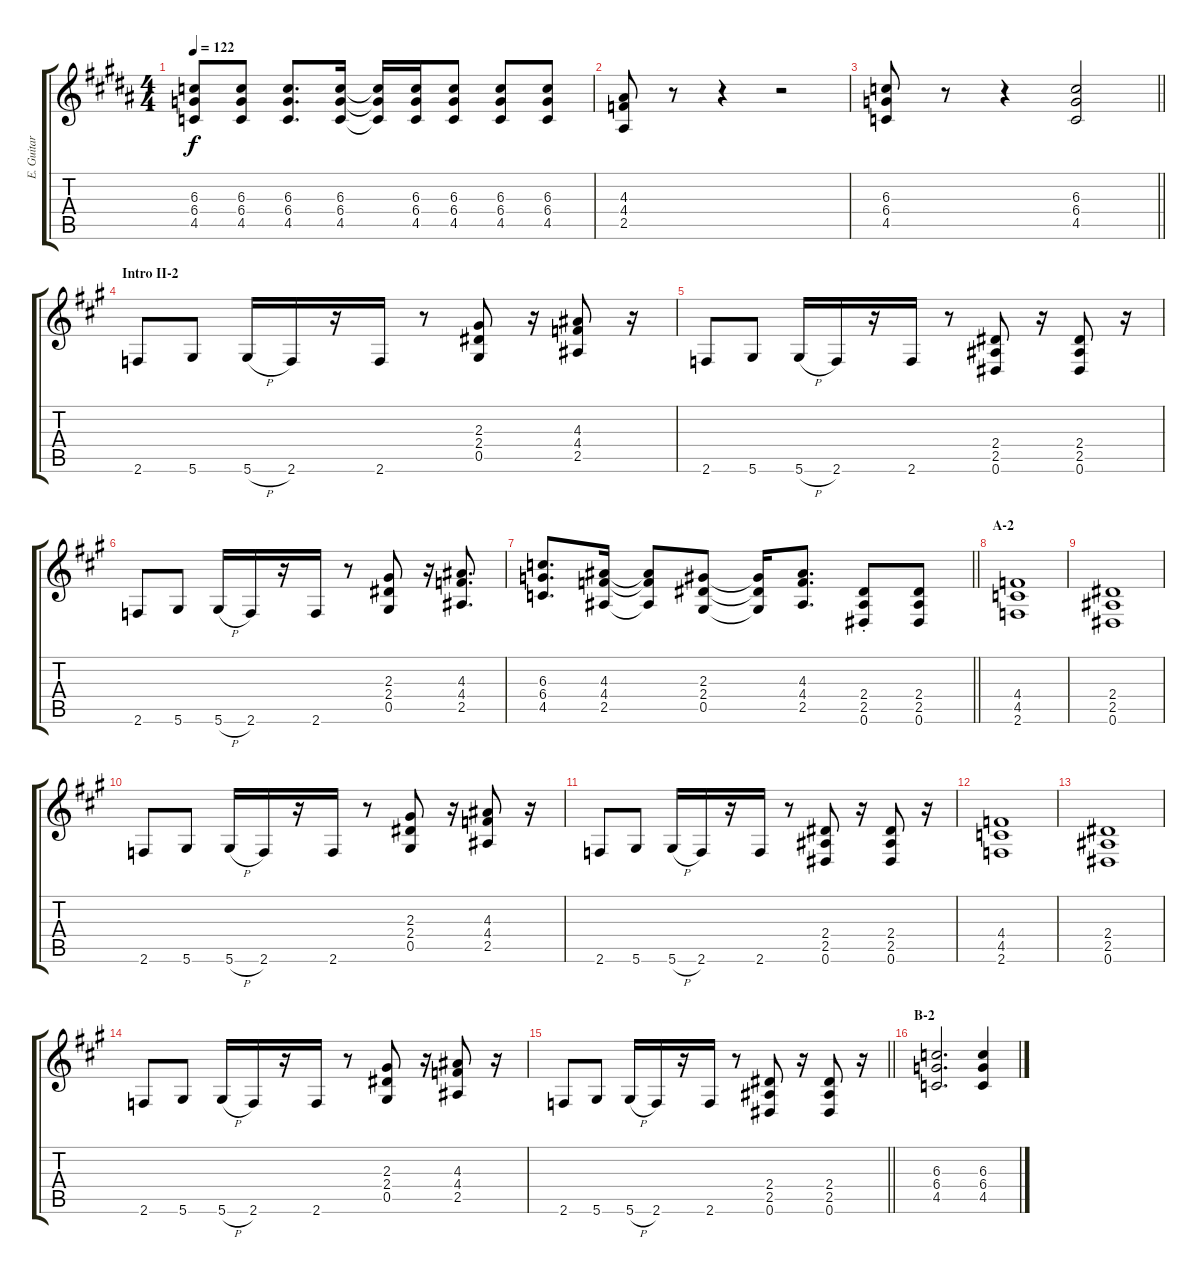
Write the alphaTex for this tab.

\track ("E. Guitar II" "E. Guitar ") {instrument overdrivenguitar}
\staff {score tabs}
\tuning (Eb4 Bb3 Gb3 Db3 Ab2 Eb2) {hide}
\ts (4 4)
\tempo 122
\clef g2
\ks b
(6.3 6.4 4.5).8{dy f} (6.3 6.4 4.5).8 (6.3 6.4 4.5).8{d} (6.3 6.4 4.5).16 (6.3{t} 6.4{t} 4.5{t}).16 (6.3 6.4 4.5).16 (6.3 6.4 4.5).8 (6.3 6.4 4.5).8 (6.3 6.4 4.5).8 |
(4.3 4.4 2.5).8 r.8 r.4 r.2 |
\barLineRight lightlight
(6.3 6.4 4.5).8 r.8 r.4 (6.3 6.4 4.5).2 |
\section ("" "Intro II-2")
\ks a
2.6.8 5.6.8 5.6{h}.16 2.6.16 r.16 2.6.16 r.8 (2.3 2.4 0.5).8 r.16 (4.3 4.4 2.5).8 r.16 |
2.6.8 5.6.8 5.6{h}.16 2.6.16 r.16 2.6.16 r.8 (2.4 2.5 0.6).8 r.16 (2.4 2.5 0.6).8 r.16 |
2.6.8 5.6.8 5.6{h}.16 2.6.16 r.16 2.6.16 r.8 (2.3 2.4 0.5).8 r.16 (4.3 4.4 2.5).8{d} |
\barLineRight lightlight
(6.3 6.4 4.5).8{d} (4.3 4.4 2.5).16 (4.3{t} 4.4{t} 2.5{t}).8 (2.3 2.4 0.5).8 (2.3{t} 2.4{t} 0.5{t}).16 (4.3 4.4 2.5).8{d} (2.4{st} 2.5{st} 0.6{st}).8 (2.4 2.5 0.6).8 |
\section ("" "A-2")
(4.4 4.5 2.6).1 |
(2.4 2.5 0.6).1 |
2.6.8 5.6.8 5.6{h}.16 2.6.16 r.16 2.6.16 r.8 (2.3 2.4 0.5).8 r.16 (4.3 4.4 2.5).8 r.16 |
2.6.8 5.6.8 5.6{h}.16 2.6.16 r.16 2.6.16 r.8 (2.4 2.5 0.6).8 r.16 (2.4 2.5 0.6).8 r.16 |
(4.4 4.5 2.6).1 |
(2.4 2.5 0.6).1 |
2.6.8 5.6.8 5.6{h}.16 2.6.16 r.16 2.6.16 r.8 (2.3 2.4 0.5).8 r.16 (4.3 4.4 2.5).8 r.16 |
\barLineRight lightlight
2.6.8 5.6.8 5.6{h}.16 2.6.16 r.16 2.6.16 r.8 (2.4 2.5 0.6).8 r.16 (2.4 2.5 0.6).8 r.16 |
\section ("" "B-2")
(6.3 6.4 4.5).2{d} (6.3 6.4 4.5).4
